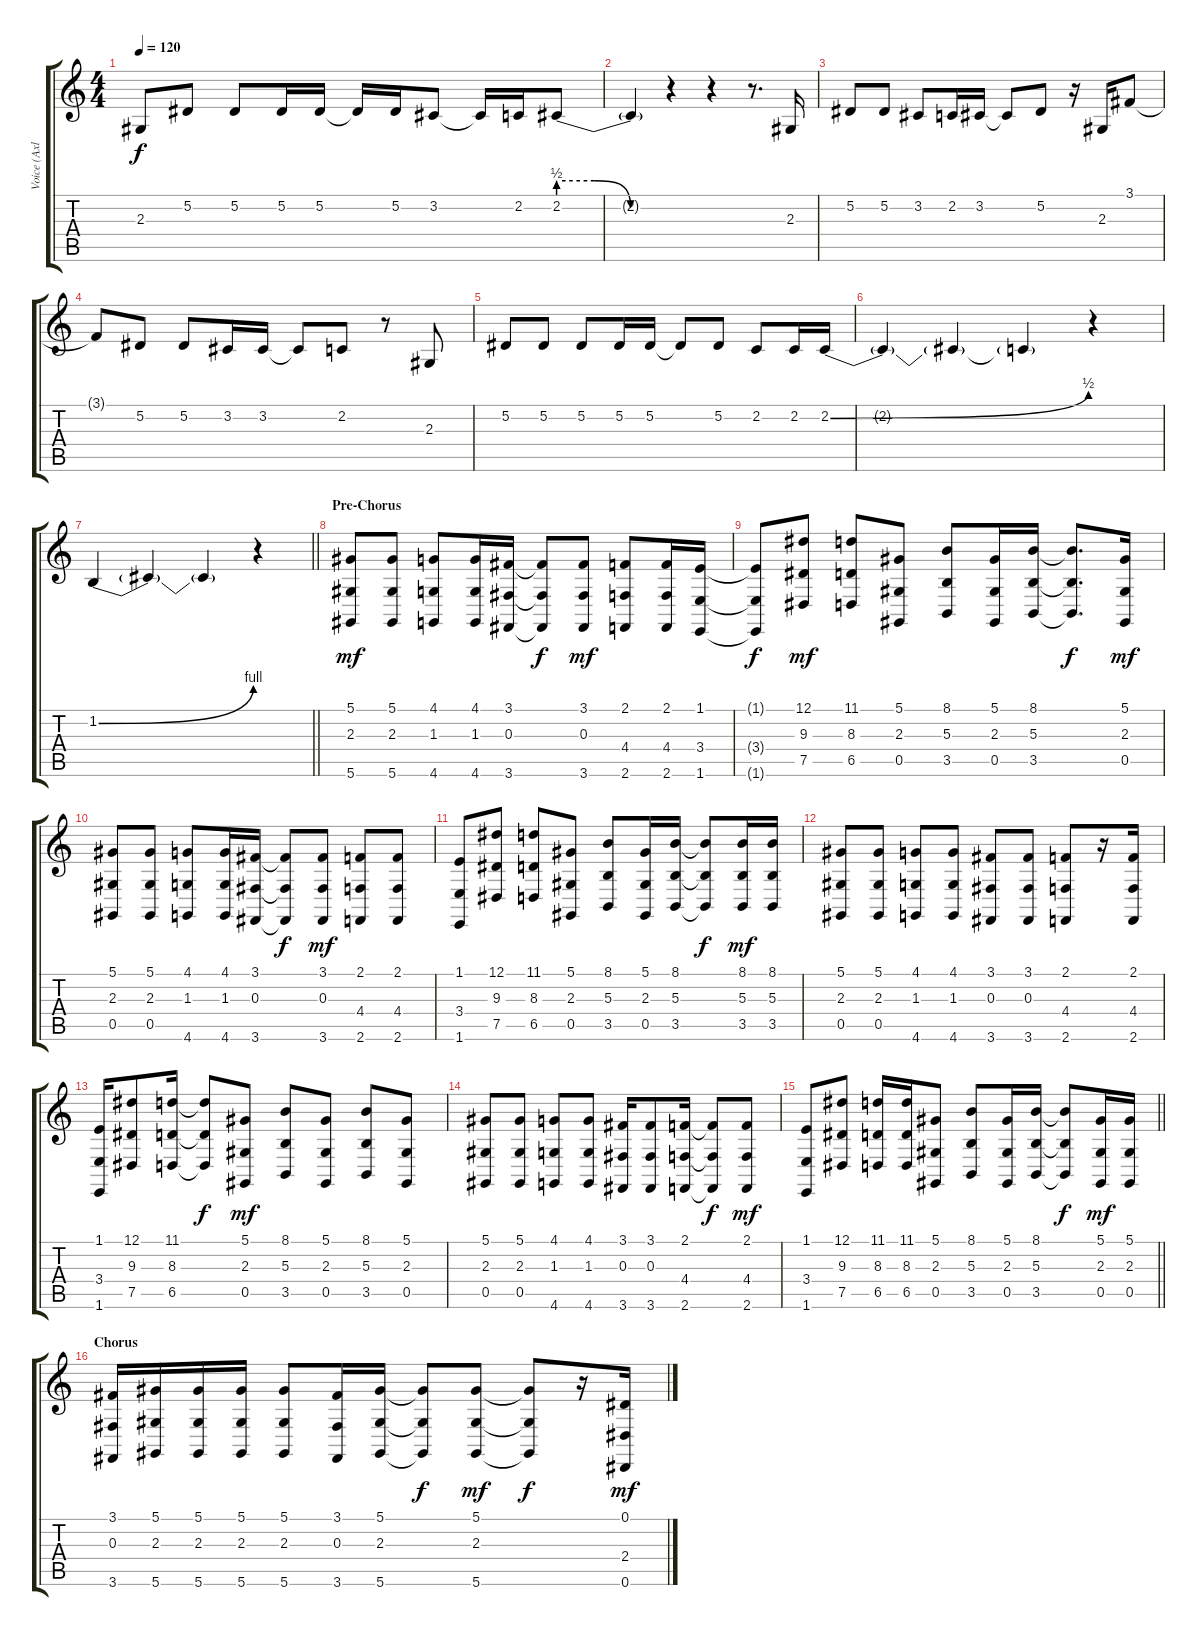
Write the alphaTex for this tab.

\track ("Voice (Axl)" "Voice (Axl") {instrument lead2sawtooth}
\staff {score tabs}
\tuning (Eb4 Bb3 Gb3 Db3 Ab2 Eb2) {hide}
\ts (4 4)
\tempo 120
\clef g2
\ks c
2.3.8{dy f} 5.2.8 5.2.8 5.2.16 5.2.16 5.2{t}.16 5.2.16 3.2.8 3.2{t}.16 2.2.16 2.2{be (custom 0 2 20 2 40 0 60 0)}.8 |
2.2{t}.4 r.4 r.4 r.8{d} 2.3.16 |
5.2.8 5.2.8 3.2.8 2.2.16 3.2.16 3.2{t}.8 5.2.8 r.16 2.3.16 3.1.8 |
3.1{t}.8 5.2.8 5.2.8 3.2.16 3.2.16 3.2{t}.8 2.2.8 r.8 2.3.8 |
5.2.8 5.2.8 5.2.8 5.2.16 5.2.16 5.2{t}.8 5.2.8 2.2.8 2.2.16 2.2{be (bend 0 0 60 2)}.16 |
2.2{t}.4 2.2{t}.4 2.2{t}.4 r.4 |
\barLineRight lightlight
1.2{be (bend 0 0 60 4)}.4 1.2{t}.4 1.2{t}.4 r.4 |
\section ("" "Pre-Chorus")
(5.1 2.3 5.6).8{dy mf} (5.1 2.3 5.6).8 (4.1 1.3 4.6).8 (4.1 1.3 4.6).16 (3.1 0.3 3.6).16 (3.1{t} 0.3{t} 3.6{t}).8{dy f} (3.1 0.3 3.6).8{dy mf} (2.1 4.4 2.6).8 (2.1 4.4 2.6).16 (1.1 3.4 1.6).16 |
(1.1{t} 3.4{t} 1.6{t}).8{dy f} (12.1 9.3 7.5).8{dy mf} (11.1 8.3 6.5).8 (5.1 2.3 0.5).8 (8.1 5.3 3.5).8 (5.1 2.3 0.5).16 (8.1 5.3 3.5).16 (8.1{t} 5.3{t} 3.5{t}).8{d dy f} (5.1 2.3 0.5).16{dy mf} |
(5.1 2.3 0.5).8 (5.1 2.3 0.5).8 (4.1 1.3 4.6).8 (4.1 1.3 4.6).16 (3.1 0.3 3.6).16 (3.1{t} 0.3{t} 3.6{t}).8{dy f} (3.1 0.3 3.6).8{dy mf} (2.1 4.4 2.6).8 (2.1 4.4 2.6).8 |
(1.1 3.4 1.6).8 (12.1 9.3 7.5).8 (11.1 8.3 6.5).8 (5.1 2.3 0.5).8 (8.1 5.3 3.5).8 (5.1 2.3 0.5).16 (8.1 5.3 3.5).16 (8.1{t} 5.3{t} 3.5{t}).8{dy f} (8.1 5.3 3.5).16{dy mf} (8.1 5.3 3.5).16 |
(5.1 2.3 0.5).8 (5.1 2.3 0.5).8 (4.1 1.3 4.6).8 (4.1 1.3 4.6).8 (3.1 0.3 3.6).8 (3.1 0.3 3.6).8 (2.1 4.4 2.6).8 r.16 (2.1 4.4 2.6).16 |
(1.1 3.4 1.6).16 (12.1 9.3 7.5).8 (11.1 8.3 6.5).16 (11.1{t} 8.3{t} 6.5{t}).8{dy f} (5.1 2.3 0.5).8{dy mf} (8.1 5.3 3.5).8 (5.1 2.3 0.5).8 (8.1 5.3 3.5).8 (5.1 2.3 0.5).8 |
(5.1 2.3 0.5).8 (5.1 2.3 0.5).8 (4.1 1.3 4.6).8 (4.1 1.3 4.6).8 (3.1 0.3 3.6).16 (3.1 0.3 3.6).8 (2.1 4.4 2.6).16 (2.1{t} 4.4{t} 2.6{t}).8{dy f} (2.1 4.4 2.6).8{dy mf} |
\barLineRight lightlight
(1.1 3.4 1.6).8 (12.1 9.3 7.5).8 (11.1 8.3 6.5).16 (11.1 8.3 6.5).16 (5.1 2.3 0.5).8 (8.1 5.3 3.5).8 (5.1 2.3 0.5).16 (8.1 5.3 3.5).16 (8.1{t} 5.3{t} 3.5{t}).8{dy f} (5.1 2.3 0.5).16{dy mf} (5.1 2.3 0.5).16 |
\section ("" "Chorus")
(3.1 0.3 3.6).16 (5.1 2.3 5.6).16 (5.1 2.3 5.6).16 (5.1 2.3 5.6).16 (5.1 2.3 5.6).8 (3.1 0.3 3.6).16 (5.1 2.3 5.6).16 (5.1{t} 2.3{t} 5.6{t}).8{dy f} (5.1 2.3 5.6).8{dy mf} (5.1{t} 2.3{t} 5.6{t}).8{dy f} r.16 (0.1 2.4 0.6).16{dy mf}
